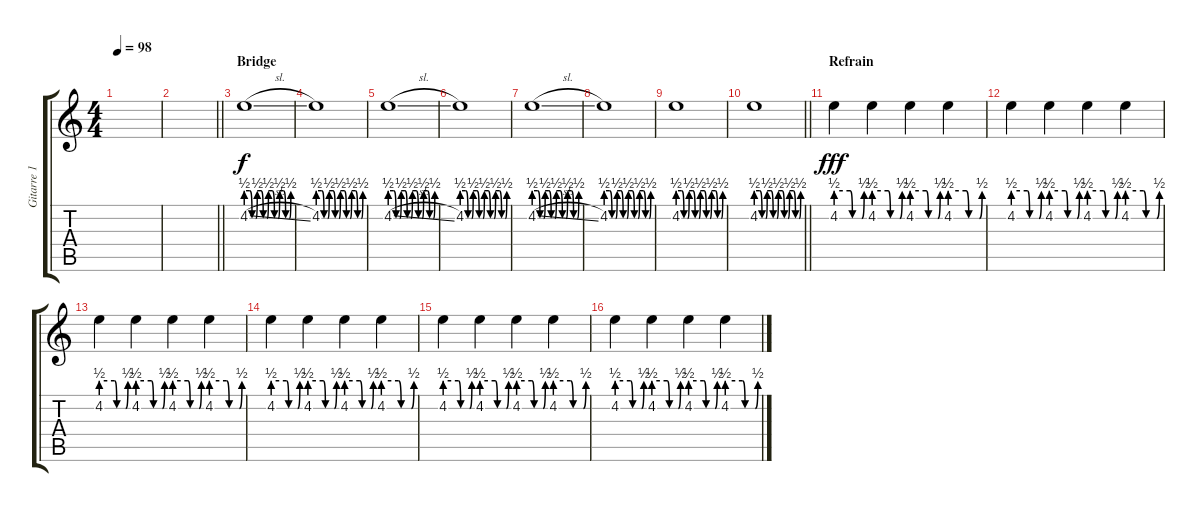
\track ("Gitarre 1 (Overdrive)" "Gitarre 1 ") {instrument overdrivenguitar}
\staff {score tabs}
\tuning (E4 B3 G3 D3 A2 E2) {hide}
\ts (4 4)
\tempo 98
\clef g2
\ks c
|
\barLineRight lightlight
|
\section ("" "Bridge")
4.2{be (custom 0 2 5 2 8 0 13 0 15 2 20 2 23 0 28 0 30 2 35 2 38 0 43 0 45 2 50 2 53 0 58 0 60 2) sl}.1{dy f} |
4.2{be (custom 0 2 5 2 8 0 13 0 15 2 20 2 23 0 28 0 30 2 35 2 38 0 43 0 45 2 50 2 53 0 58 0 60 2)}.1 |
4.2{be (custom 0 2 5 2 8 0 13 0 15 2 20 2 23 0 28 0 30 2 35 2 38 0 43 0 45 2 50 2 53 0 58 0 60 2) sl}.1 |
4.2{be (custom 0 2 5 2 8 0 13 0 15 2 20 2 23 0 28 0 30 2 35 2 38 0 43 0 45 2 50 2 53 0 58 0 60 2)}.1 |
4.2{be (custom 0 2 5 2 8 0 13 0 15 2 20 2 23 0 28 0 30 2 35 2 38 0 43 0 45 2 50 2 53 0 58 0 60 2) sl}.1 |
4.2{be (custom 0 2 5 2 8 0 13 0 15 2 20 2 23 0 28 0 30 2 35 2 38 0 43 0 45 2 50 2 53 0 58 0 60 2)}.1 |
4.2{be (custom 0 2 5 2 8 0 13 0 15 2 20 2 23 0 28 0 30 2 35 2 38 0 43 0 45 2 50 2 53 0 58 0 60 2)}.1 |
\barLineRight lightlight
4.2{be (custom 0 2 5 2 8 0 13 0 15 2 20 2 23 0 28 0 30 2 35 2 38 0 43 0 45 2 50 2 53 0 58 0 60 2)}.1 |
\section ("" "Refrain")
4.2{be (custom 0 2 30 2 35 0 55 0 60 2)}.4{dy fff} 4.2{be (custom 0 2 30 2 35 0 55 0 60 2)}.4 4.2{be (custom 0 2 30 2 35 0 55 0 60 2)}.4 4.2{be (custom 0 2 30 2 35 0 55 0 60 2)}.4 |
4.2{be (custom 0 2 30 2 35 0 55 0 60 2)}.4 4.2{be (custom 0 2 30 2 35 0 55 0 60 2)}.4 4.2{be (custom 0 2 30 2 35 0 55 0 60 2)}.4 4.2{be (custom 0 2 30 2 35 0 55 0 60 2)}.4 |
4.2{be (custom 0 2 30 2 35 0 55 0 60 2)}.4 4.2{be (custom 0 2 30 2 35 0 55 0 60 2)}.4 4.2{be (custom 0 2 30 2 35 0 55 0 60 2)}.4 4.2{be (custom 0 2 30 2 35 0 55 0 60 2)}.4 |
4.2{be (custom 0 2 30 2 35 0 55 0 60 2)}.4 4.2{be (custom 0 2 30 2 35 0 55 0 60 2)}.4 4.2{be (custom 0 2 30 2 35 0 55 0 60 2)}.4 4.2{be (custom 0 2 30 2 35 0 55 0 60 2)}.4 |
4.2{be (custom 0 2 30 2 35 0 55 0 60 2)}.4 4.2{be (custom 0 2 30 2 35 0 55 0 60 2)}.4 4.2{be (custom 0 2 30 2 35 0 55 0 60 2)}.4 4.2{be (custom 0 2 30 2 35 0 55 0 60 2)}.4 |
4.2{be (custom 0 2 30 2 35 0 55 0 60 2)}.4 4.2{be (custom 0 2 30 2 35 0 55 0 60 2)}.4 4.2{be (custom 0 2 30 2 35 0 55 0 60 2)}.4 4.2{be (custom 0 2 30 2 35 0 55 0 60 2)}.4
